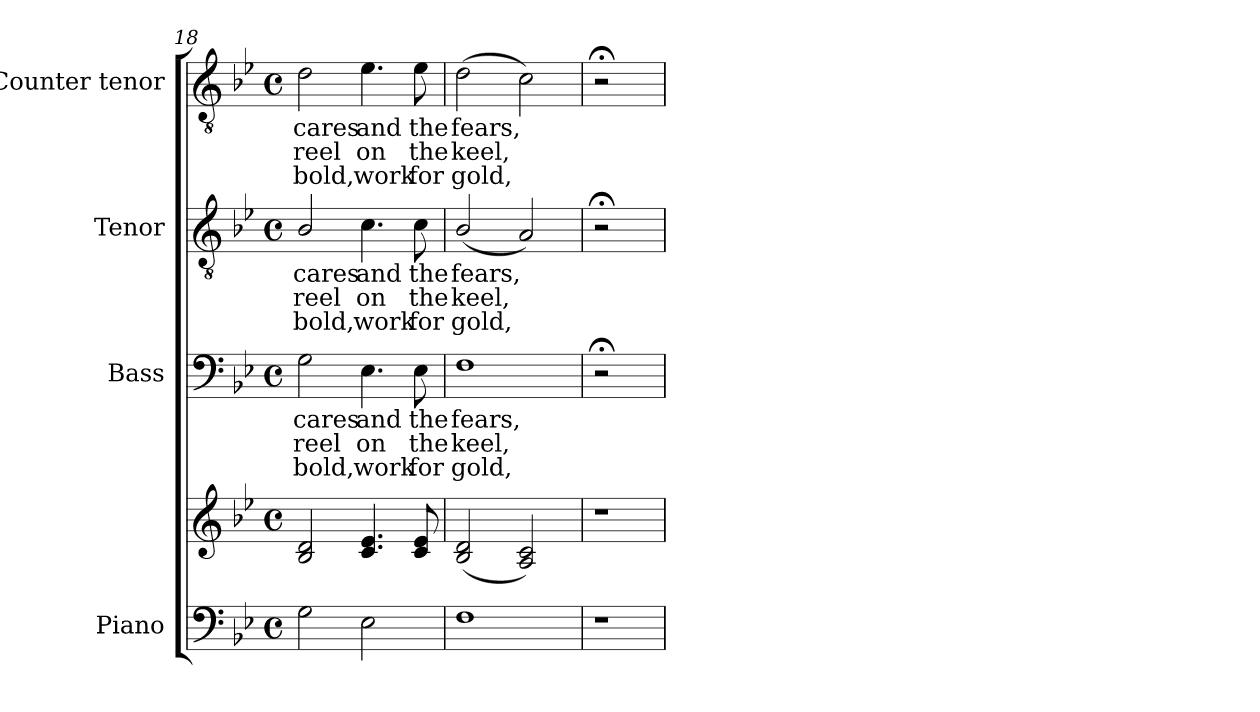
**kern	**kern	**kern	**text	**text	**text	**kern	**text	**text	**text	**kern	**text	**text	**text
*part4	*part4	*part3	*part3	*part3	*part3	*part2	*part2	*part2	*part2	*part1	*part1	*part1	*part1
*staff5	*staff4	*staff3	*staff3	*staff3	*staff3	*staff2	*staff2	*staff2	*staff2	*staff1	*staff1	*staff1	*staff1
*I"Piano	*	*I"Bass	*	*	*	*I"Tenor	*	*	*	*I"Counter tenor	*	*	*
*I'Pno.	*	*I'B.	*	*	*	*I'T.	*	*	*	*	*	*	*
*clefF4	*clefG2	*clefF4	*	*	*	*clefGv2	*	*	*	*clefGv2	*	*	*
*	*	*	*	*	*	*ITrd7c12	*	*	*	*ITrd7c12	*	*	*
*k[b-e-]	*k[b-e-]	*k[b-e-]	*	*	*	*k[b-e-]	*	*	*	*k[b-e-]	*	*	*
*B-:	*B-:	*B-:	*	*	*	*B-:	*	*	*	*B-:	*	*	*
*M4/4	*M4/4	*M4/4	*	*	*	*M4/4	*	*	*	*M4/4	*	*	*
*met(c)	*met(c)	*met(c)	*	*	*	*met(c)	*	*	*	*met(c)	*	*	*
=18	=18	=18	=18	=18	=18	=18	=18	=18	=18	=18	=18	=18	=18
!	!	!	!LO:LY:b:color=#000000	!LO:LY:b:color=#000000	!LO:LY:b:color=#000000	!	!	!	!	!	!	!	!
!	!	!	!	!	!	!	!LO:LY:b:color=#000000	!LO:LY:b:color=#000000	!LO:LY:b:color=#000000	!	!	!	!
!	!	!	!	!	!	!	!	!	!	!	!LO:LY:b:color=#000000	!LO:LY:b:color=#000000	!LO:LY:b:color=#000000
2Gi\	2B-i/ 2di	2Gi\	cares	reel	bold,	2BB-i/	cares	reel	bold,	2Di\	cares	reel	bold,
!	!	!	!LO:LY:b:color=#000000	!LO:LY:b:color=#000000	!LO:LY:b:color=#000000	!	!	!	!	!	!	!	!
!	!	!	!	!	!	!	!LO:LY:b:color=#000000	!LO:LY:b:color=#000000	!LO:LY:b:color=#000000	!	!	!	!
!	!	!	!	!	!	!	!	!	!	!	!LO:LY:b:color=#000000	!LO:LY:b:color=#000000	!LO:LY:b:color=#000000
2E-i\	4.ci/ 4.e-i	4.E-i\	and	on	work	4.Ci\	and	on	work	4.E-i\	and	on	work
!	!	!	!LO:LY:b:color=#000000	!LO:LY:b:color=#000000	!LO:LY:b:color=#000000	!	!	!	!	!	!	!	!
!	!	!	!	!	!	!	!LO:LY:b:color=#000000	!LO:LY:b:color=#000000	!LO:LY:b:color=#000000	!	!	!	!
!	!	!	!	!	!	!	!	!	!	!	!LO:LY:b:color=#000000	!LO:LY:b:color=#000000	!LO:LY:b:color=#000000
.	8ci/ 8e-i	8E-i\	the	the	for	8Ci\	the	the	for	8E-i\	the	the	for
=19	=19	=19	=19	=19	=19	=19	=19	=19	=19	=19	=19	=19	=19
!	!	!	!LO:LY:b:color=#000000	!LO:LY:b:color=#000000	!LO:LY:b:color=#000000	!	!	!	!	!	!	!	!
!	!	!	!	!	!	!	!LO:LY:b:color=#000000	!LO:LY:b:color=#000000	!LO:LY:b:color=#000000	!	!	!	!
!	!	!	!	!	!	!	!	!	!	!	!LO:LY:b:color=#000000	!LO:LY:b:color=#000000	!LO:LY:b:color=#000000
1Fi	(2B-i/ 2di	1Fi	fears,	keel,	gold,	(2BB-i/	fears,	keel,	gold,	(2Di\	fears,	keel,	gold,
.	2Ai/ 2ci)	.	.	.	.	2AAi/)	.	.	.	2Ci\)	.	.	.
=20	=20	=20	=20	=20	=20	=20	=20	=20	=20	=20	=20	=20	=20
!LO:N:vis=1	!LO:N:vis=1	!	!	!	!	!	!	!	!	!	!	!	!
2r	2r	2r;	.	.	.	2r;	.	.	.	2r;	.	.	.
=	=	=	=	=	=	=	=	=	=	=	=	=	=
*-	*-	*-	*-	*-	*-	*-	*-	*-	*-	*-	*-	*-	*-
